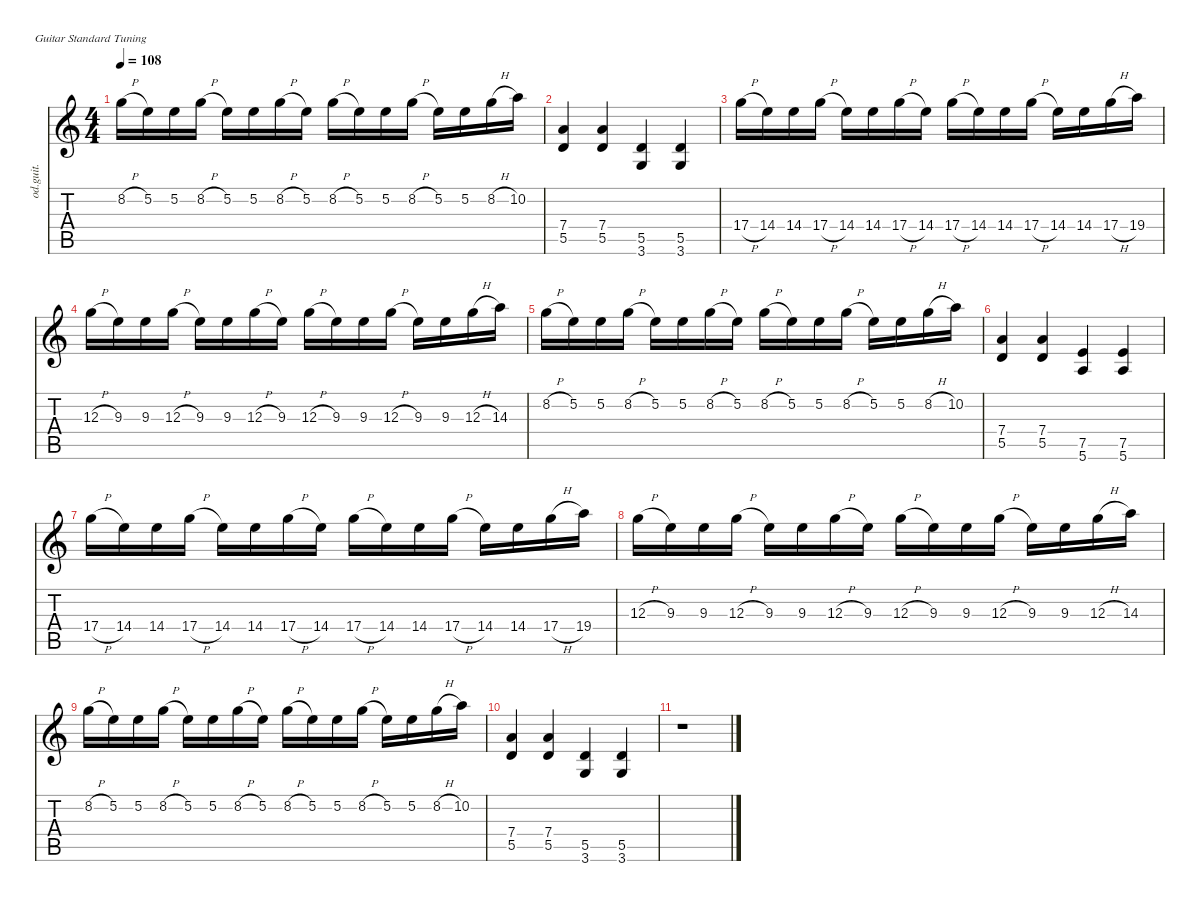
\defaultSystemsLayout 4
\hideDynamics
\bracketExtendMode nobrackets
\otherSystemsTrackNameOrientation horizontal
\track ("fill guitar" "od.guit.") {instrument overdrivenguitar}
\staff {score tabs}
\tuning (E4 B3 G3 D3 A2 E2)
\ts (4 4)
\tempo 108
\clef g2
\ks c
8.2{h}.16{dy f beam Down} 5.2.16{beam Down} 5.2.16{beam Down} 8.2{h}.16{beam Down} 5.2.16{beam Down} 5.2.16{beam Down} 8.2{h}.16{beam Down} 5.2.16{beam Down} 8.2{h}.16{beam Down} 5.2.16{beam Down} 5.2.16{beam Down} 8.2{h}.16{beam Down} 5.2.16{beam Down} 5.2.16{beam Down} 8.2{h}.16{beam Down} 10.2.16{beam Down} |
(7.4 5.5).4{beam Up} (7.4 5.5).4{beam Up} (5.5 3.6).4{beam Up} (5.5 3.6).4{beam Up} |
17.4{h}.16{beam Down} 14.4.16{beam Down} 14.4.16{beam Down} 17.4{h}.16{beam Down} 14.4.16{beam Down} 14.4.16{beam Down} 17.4{h}.16{beam Down} 14.4.16{beam Down} 17.4{h}.16{beam Down} 14.4.16{beam Down} 14.4.16{beam Down} 17.4{h}.16{beam Down} 14.4.16{beam Down} 14.4.16{beam Down} 17.4{h}.16{beam Down} 19.4.16{beam Down} |
12.3{h}.16{beam Down} 9.3.16{beam Down} 9.3.16{beam Down} 12.3{h}.16{beam Down} 9.3.16{beam Down} 9.3.16{beam Down} 12.3{h}.16{beam Down} 9.3.16{beam Down} 12.3{h}.16{beam Down} 9.3.16{beam Down} 9.3.16{beam Down} 12.3{h}.16{beam Down} 9.3.16{beam Down} 9.3.16{beam Down} 12.3{h}.16{beam Down} 14.3.16{beam Down} |
8.2{h}.16{beam Down} 5.2.16{beam Down} 5.2.16{beam Down} 8.2{h}.16{beam Down} 5.2.16{beam Down} 5.2.16{beam Down} 8.2{h}.16{beam Down} 5.2.16{beam Down} 8.2{h}.16{beam Down} 5.2.16{beam Down} 5.2.16{beam Down} 8.2{h}.16{beam Down} 5.2.16{beam Down} 5.2.16{beam Down} 8.2{h}.16{beam Down} 10.2.16{beam Down} |
(7.4 5.5).4{beam Up} (7.4 5.5).4{beam Up} (7.5 5.6).4{beam Up} (7.5 5.6).4{beam Up} |
17.4{h}.16{beam Down} 14.4.16{beam Down} 14.4.16{beam Down} 17.4{h}.16{beam Down} 14.4.16{beam Down} 14.4.16{beam Down} 17.4{h}.16{beam Down} 14.4.16{beam Down} 17.4{h}.16{beam Down} 14.4.16{beam Down} 14.4.16{beam Down} 17.4{h}.16{beam Down} 14.4.16{beam Down} 14.4.16{beam Down} 17.4{h}.16{beam Down} 19.4.16{beam Down} |
12.3{h}.16{beam Down} 9.3.16{beam Down} 9.3.16{beam Down} 12.3{h}.16{beam Down} 9.3.16{beam Down} 9.3.16{beam Down} 12.3{h}.16{beam Down} 9.3.16{beam Down} 12.3{h}.16{beam Down} 9.3.16{beam Down} 9.3.16{beam Down} 12.3{h}.16{beam Down} 9.3.16{beam Down} 9.3.16{beam Down} 12.3{h}.16{beam Down} 14.3.16{beam Down} |
8.2{h}.16{beam Down} 5.2.16{beam Down} 5.2.16{beam Down} 8.2{h}.16{beam Down} 5.2.16{beam Down} 5.2.16{beam Down} 8.2{h}.16{beam Down} 5.2.16{beam Down} 8.2{h}.16{beam Down} 5.2.16{beam Down} 5.2.16{beam Down} 8.2{h}.16{beam Down} 5.2.16{beam Down} 5.2.16{beam Down} 8.2{h}.16{beam Down} 10.2.16{beam Down} |
(7.4 5.5).4{beam Up} (7.4 5.5).4{beam Up} (5.5 3.6).4{beam Up} (5.5 3.6).4{beam Up} |
r.1{beam Down}
